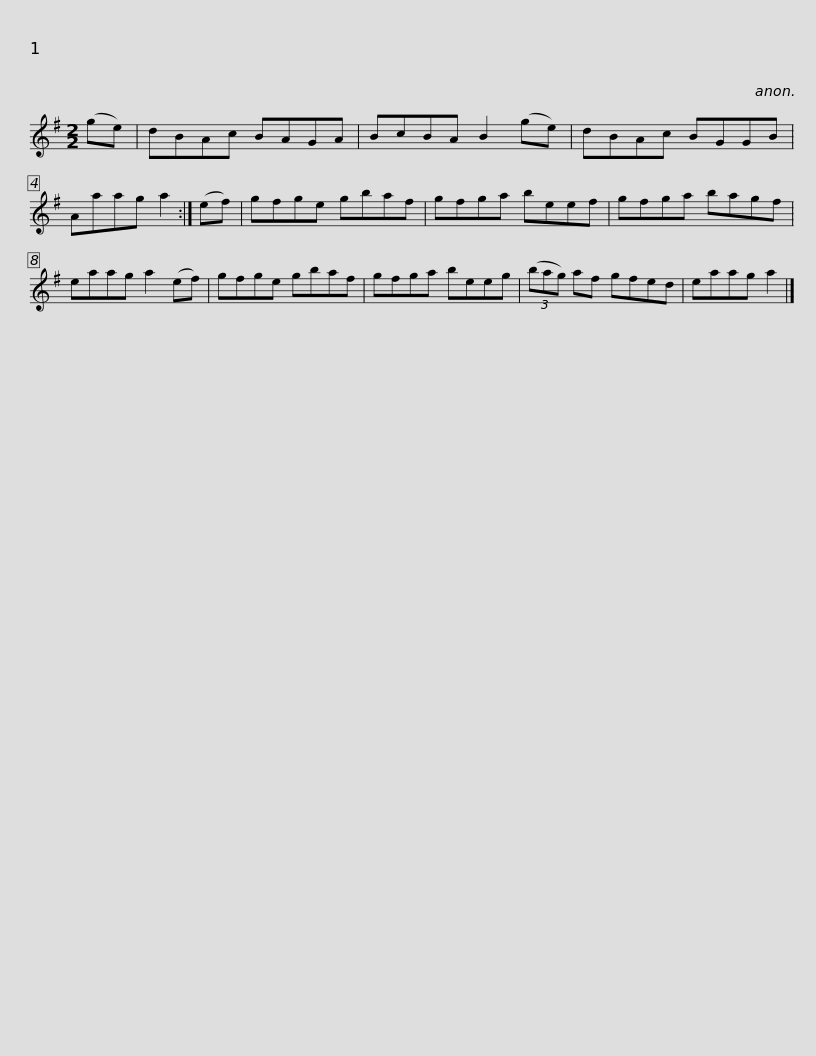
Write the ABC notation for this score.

X:1
L:1/8
M:2/2
I:linebreak $
K:G
V:1 treble
V:1
 (ge) | dBAc BAGA | BcBA B2 (ge) | dBAc BGGB | Aaag a2 :| %5
 (ef) | gfge gbaf |$ gfga beef | gfga bagf | eaag a2 (ef) | %10
 gfge gbaf | gfga beeg |$ (3(bag) af gfed | eaag a2 |] %14
